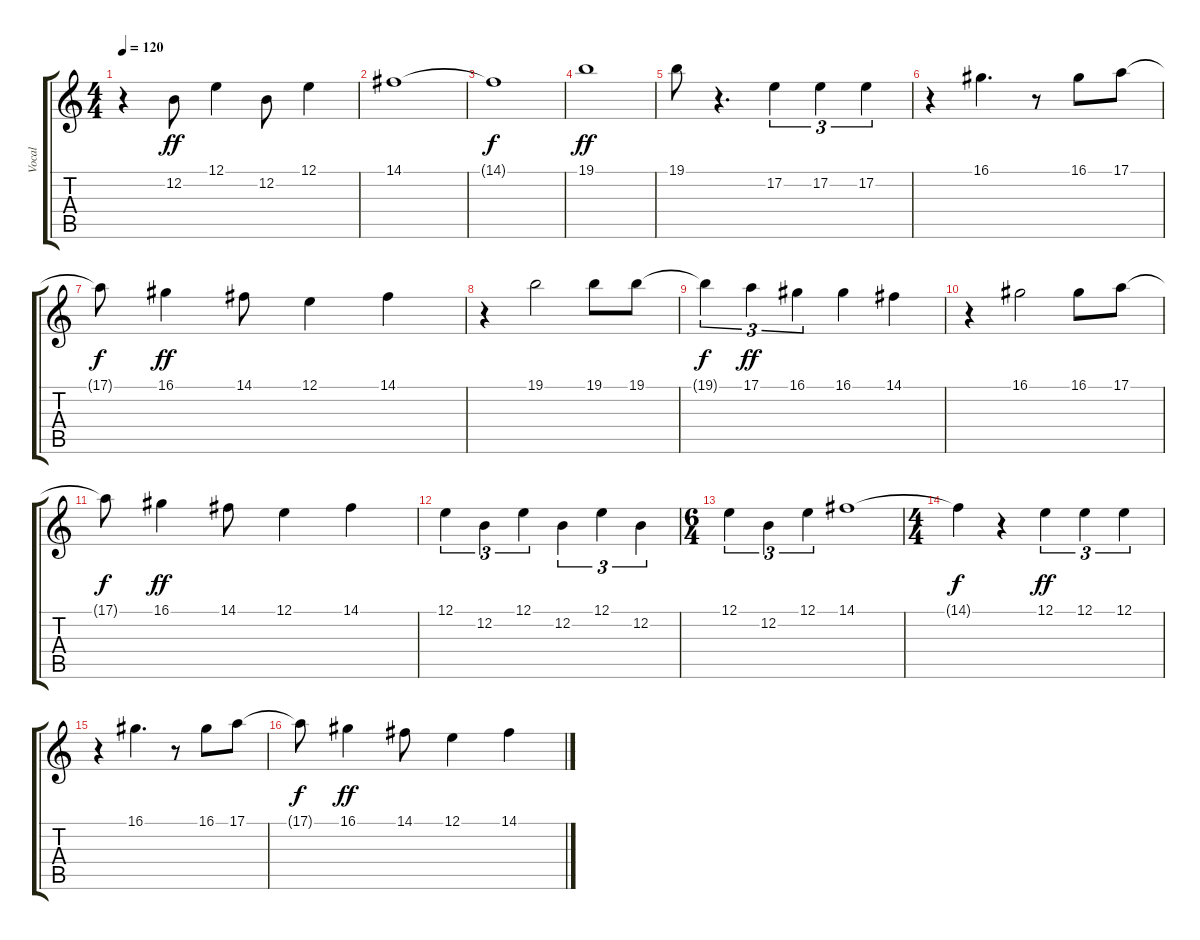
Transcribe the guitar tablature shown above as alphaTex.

\track ("Vocal" "Vocal") {instrument panflute}
\staff {score tabs}
\tuning (E4 B3 G3 D3 A2 E2) {hide}
\ts (4 4)
\tempo 120
\clef g2
\ks c
r.4{dy ff} 12.2.8 12.1.4 12.2.8 12.1.4 |
14.1.1 |
14.1{t}.1{dy f} |
19.1.1{dy ff} |
19.1.8 r.4{d} 17.2.4{tu (3 2)} 17.2.4{tu (3 2)} 17.2.4{tu (3 2)} |
r.4 16.1.4{d} r.8 16.1.8 17.1.8 |
17.1{t}.8{dy f} 16.1.4{dy ff} 14.1.8 12.1.4 14.1.4 |
r.4 19.1.2 19.1.8 19.1.8 |
19.1{t}.4{tu (3 2) dy f} 17.1.4{tu (3 2) dy ff} 16.1.4{tu (3 2)} 16.1.4 14.1.4 |
r.4 16.1.2 16.1.8 17.1.8 |
17.1{t}.8{dy f} 16.1.4{dy ff} 14.1.8 12.1.4 14.1.4 |
12.1.4{tu (3 2)} 12.2.4{tu (3 2)} 12.1.4{tu (3 2)} 12.2.4{tu (3 2)} 12.1.4{tu (3 2)} 12.2.4{tu (3 2)} |
\ts (6 4)
12.1.4{tu (3 2)} 12.2.4{tu (3 2)} 12.1.4{tu (3 2)} 14.1.1 |
\ts (4 4)
14.1{t}.4{dy f} r.4 12.1.4{tu (3 2) dy ff} 12.1.4{tu (3 2)} 12.1.4{tu (3 2)} |
r.4 16.1.4{d} r.8 16.1.8 17.1.8 |
17.1{t}.8{dy f} 16.1.4{dy ff} 14.1.8 12.1.4 14.1.4
